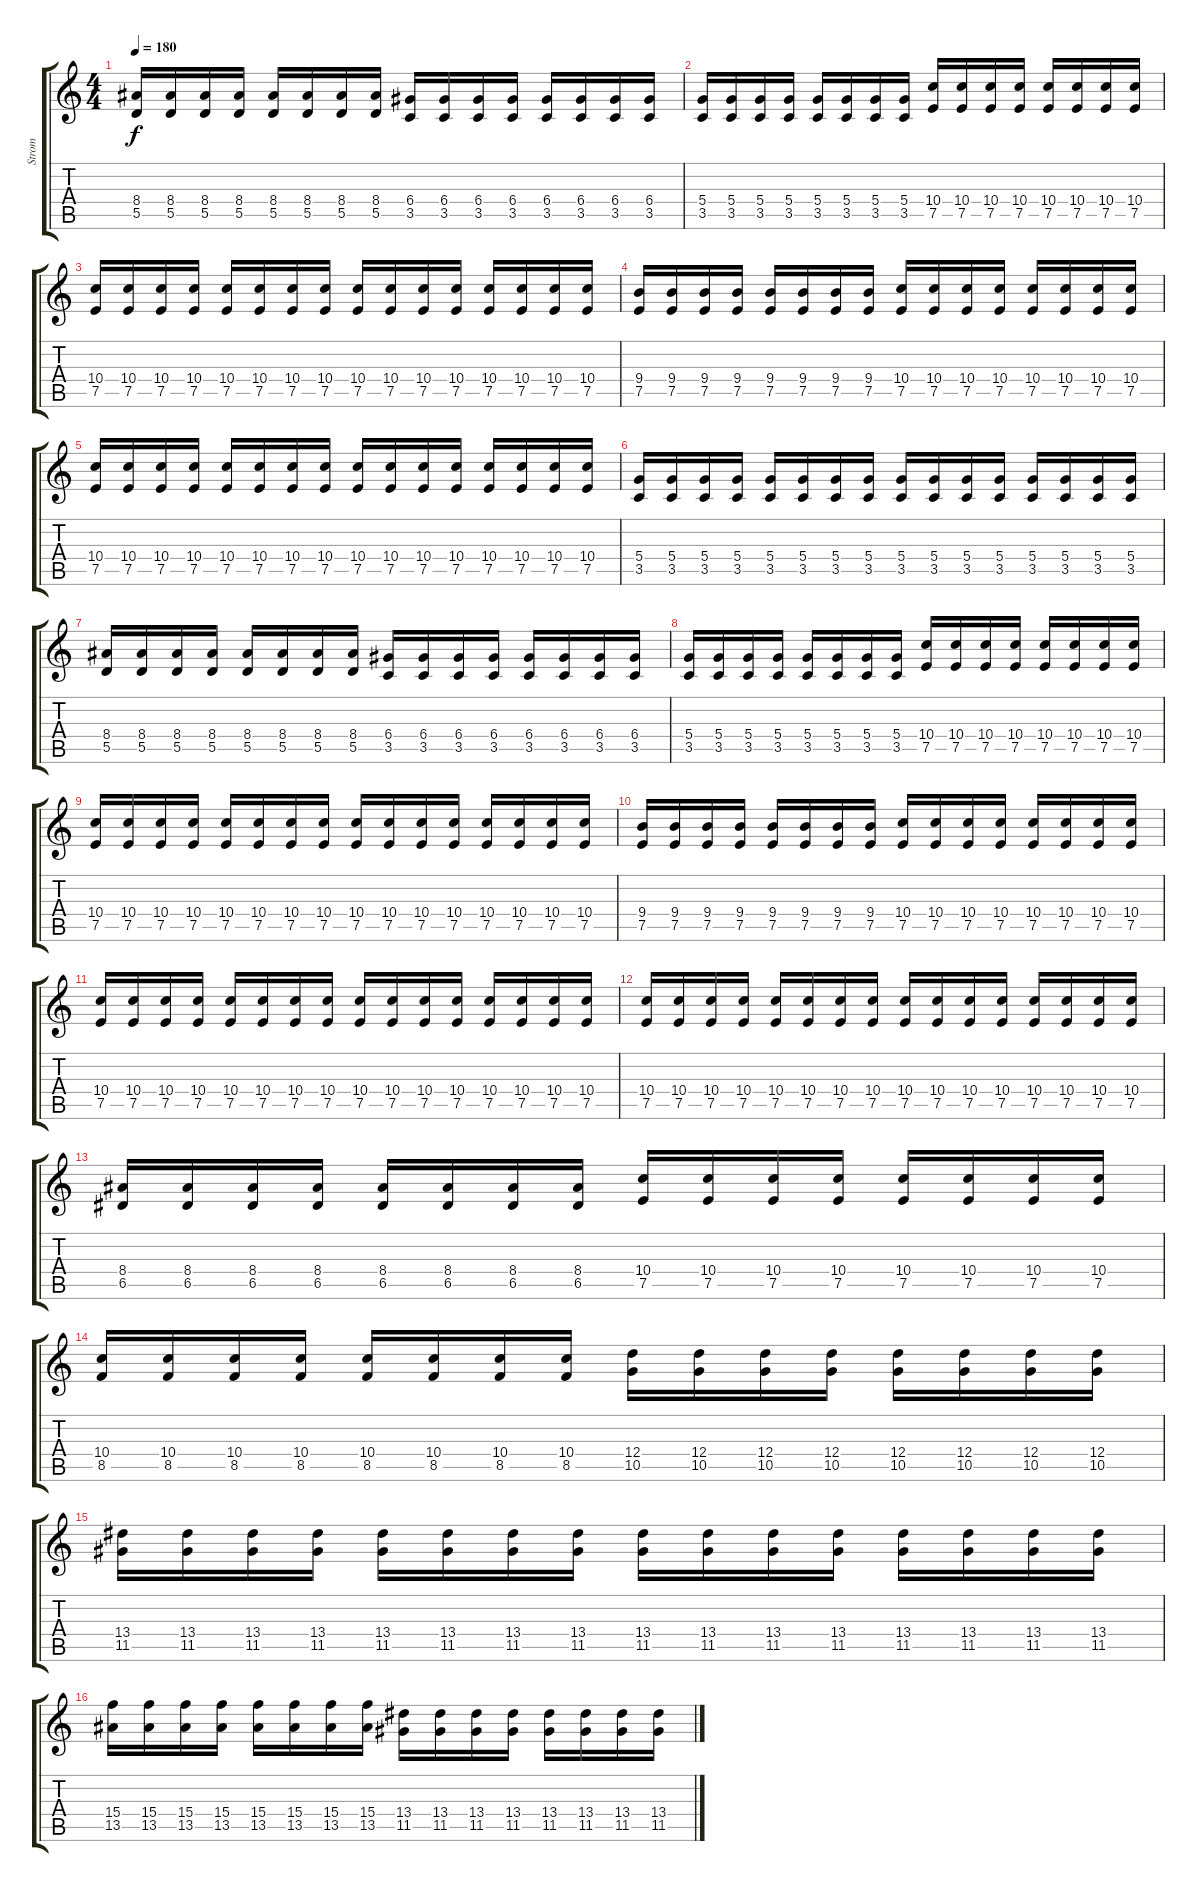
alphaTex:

\track ("Strom" "Strom") {instrument distortionguitar}
\staff {score tabs}
\tuning (E4 B3 G3 D3 A2 E2) {hide}
\ts (4 4)
\tempo 180
\clef g2
\ks c
(8.4 5.5).16{dy f volume 13} (8.4 5.5).16 (8.4 5.5).16 (8.4 5.5).16 (8.4 5.5).16 (8.4 5.5).16 (8.4 5.5).16 (8.4 5.5).16 (6.4 3.5).16 (6.4 3.5).16 (6.4 3.5).16 (6.4 3.5).16 (6.4 3.5).16 (6.4 3.5).16 (6.4 3.5).16 (6.4 3.5).16 |
(5.4 3.5).16{volume 12} (5.4 3.5).16 (5.4 3.5).16 (5.4 3.5).16 (5.4 3.5).16 (5.4 3.5).16 (5.4 3.5).16 (5.4 3.5).16 (10.4 7.5).16 (10.4 7.5).16 (10.4 7.5).16 (10.4 7.5).16 (10.4 7.5).16 (10.4 7.5).16 (10.4 7.5).16 (10.4 7.5).16 |
(10.4 7.5).16{volume 12} (10.4 7.5).16 (10.4 7.5).16 (10.4 7.5).16 (10.4 7.5).16 (10.4 7.5).16 (10.4 7.5).16 (10.4 7.5).16 (10.4 7.5).16 (10.4 7.5).16 (10.4 7.5).16 (10.4 7.5).16 (10.4 7.5).16 (10.4 7.5).16 (10.4 7.5).16 (10.4 7.5).16 |
(9.4 7.5).16{volume 11} (9.4 7.5).16 (9.4 7.5).16 (9.4 7.5).16 (9.4 7.5).16 (9.4 7.5).16 (9.4 7.5).16 (9.4 7.5).16 (10.4 7.5).16 (10.4 7.5).16 (10.4 7.5).16 (10.4 7.5).16 (10.4 7.5).16 (10.4 7.5).16 (10.4 7.5).16 (10.4 7.5).16 |
(10.4 7.5).16{volume 11} (10.4 7.5).16 (10.4 7.5).16 (10.4 7.5).16 (10.4 7.5).16 (10.4 7.5).16 (10.4 7.5).16 (10.4 7.5).16 (10.4 7.5).16 (10.4 7.5).16 (10.4 7.5).16 (10.4 7.5).16 (10.4 7.5).16 (10.4 7.5).16 (10.4 7.5).16 (10.4 7.5).16 |
(5.4 3.5).16{volume 10} (5.4 3.5).16 (5.4 3.5).16 (5.4 3.5).16 (5.4 3.5).16 (5.4 3.5).16 (5.4 3.5).16 (5.4 3.5).16 (5.4 3.5).16 (5.4 3.5).16 (5.4 3.5).16 (5.4 3.5).16 (5.4 3.5).16 (5.4 3.5).16 (5.4 3.5).16 (5.4 3.5).16 |
(8.4 5.5).16{volume 9} (8.4 5.5).16 (8.4 5.5).16 (8.4 5.5).16 (8.4 5.5).16 (8.4 5.5).16 (8.4 5.5).16 (8.4 5.5).16 (6.4 3.5).16 (6.4 3.5).16 (6.4 3.5).16 (6.4 3.5).16 (6.4 3.5).16 (6.4 3.5).16 (6.4 3.5).16 (6.4 3.5).16 |
(5.4 3.5).16{volume 8} (5.4 3.5).16 (5.4 3.5).16 (5.4 3.5).16 (5.4 3.5).16 (5.4 3.5).16 (5.4 3.5).16 (5.4 3.5).16 (10.4 7.5).16 (10.4 7.5).16 (10.4 7.5).16 (10.4 7.5).16 (10.4 7.5).16 (10.4 7.5).16 (10.4 7.5).16 (10.4 7.5).16 |
(10.4 7.5).16{volume 8} (10.4 7.5).16 (10.4 7.5).16 (10.4 7.5).16 (10.4 7.5).16 (10.4 7.5).16 (10.4 7.5).16 (10.4 7.5).16 (10.4 7.5).16 (10.4 7.5).16 (10.4 7.5).16 (10.4 7.5).16 (10.4 7.5).16 (10.4 7.5).16 (10.4 7.5).16 (10.4 7.5).16 |
(9.4 7.5).16{volume 7} (9.4 7.5).16 (9.4 7.5).16 (9.4 7.5).16 (9.4 7.5).16 (9.4 7.5).16 (9.4 7.5).16 (9.4 7.5).16 (10.4 7.5).16 (10.4 7.5).16 (10.4 7.5).16 (10.4 7.5).16 (10.4 7.5).16 (10.4 7.5).16 (10.4 7.5).16 (10.4 7.5).16 |
(10.4 7.5).16{volume 6} (10.4 7.5).16 (10.4 7.5).16 (10.4 7.5).16 (10.4 7.5).16 (10.4 7.5).16 (10.4 7.5).16 (10.4 7.5).16 (10.4 7.5).16 (10.4 7.5).16 (10.4 7.5).16 (10.4 7.5).16 (10.4 7.5).16 (10.4 7.5).16 (10.4 7.5).16 (10.4 7.5).16 |
(10.4 7.5).16{volume 5} (10.4 7.5).16 (10.4 7.5).16 (10.4 7.5).16 (10.4 7.5).16 (10.4 7.5).16 (10.4 7.5).16 (10.4 7.5).16 (10.4 7.5).16 (10.4 7.5).16 (10.4 7.5).16 (10.4 7.5).16 (10.4 7.5).16 (10.4 7.5).16 (10.4 7.5).16 (10.4 7.5).16 |
(8.4 6.5).16{volume 4} (8.4 6.5).16 (8.4 6.5).16 (8.4 6.5).16 (8.4 6.5).16 (8.4 6.5).16 (8.4 6.5).16 (8.4 6.5).16 (10.4 7.5).16 (10.4 7.5).16 (10.4 7.5).16 (10.4 7.5).16 (10.4 7.5).16 (10.4 7.5).16 (10.4 7.5).16 (10.4 7.5).16 |
(10.4 8.5).16{volume 3} (10.4 8.5).16 (10.4 8.5).16 (10.4 8.5).16 (10.4 8.5).16 (10.4 8.5).16 (10.4 8.5).16 (10.4 8.5).16 (12.4 10.5).16 (12.4 10.5).16 (12.4 10.5).16 (12.4 10.5).16 (12.4 10.5).16 (12.4 10.5).16 (12.4 10.5).16 (12.4 10.5).16 |
(13.4 11.5).16{volume 2} (13.4 11.5).16 (13.4 11.5).16 (13.4 11.5).16 (13.4 11.5).16 (13.4 11.5).16 (13.4 11.5).16 (13.4 11.5).16 (13.4 11.5).16 (13.4 11.5).16 (13.4 11.5).16 (13.4 11.5).16 (13.4 11.5).16 (13.4 11.5).16 (13.4 11.5).16 (13.4 11.5).16 |
(15.4 13.5).16 (15.4 13.5).16 (15.4 13.5).16 (15.4 13.5).16 (15.4 13.5).16 (15.4 13.5).16 (15.4 13.5).16 (15.4 13.5).16 (13.4 11.5).16 (13.4 11.5).16 (13.4 11.5).16 (13.4 11.5).16 (13.4 11.5).16 (13.4 11.5).16 (13.4 11.5).16 (13.4 11.5).16
